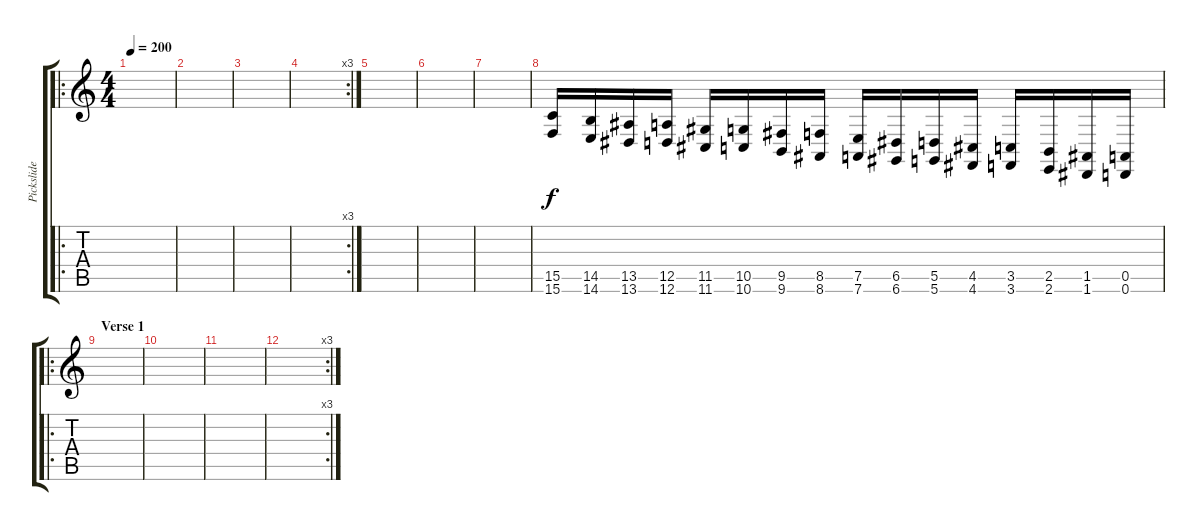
\track ("Pickslide" "Pickslide") {instrument guitarfretnoise}
\staff {score tabs}
\tuning (E4 B3 G3 D3 A2 D2) {hide}
\ro
\ts (4 4)
\tempo 200
\clef g2
\ks c
|
|
|
\rc 3
|
|
|
|
(15.5 15.6).16 (14.5 14.6).16 (13.5 13.6).16 (12.5 12.6).16 (11.5 11.6).16 (10.5 10.6).16 (9.5 9.6).16 (8.5 8.6).16 (7.5 7.6).16 (6.5 6.6).16 (5.5 5.6).16 (4.5 4.6).16 (3.5 3.6).16 (2.5 2.6).16 (1.5 1.6).16 (0.5 0.6).16 |
\ro
\section ("" "Verse 1")
|
|
|
\rc 3
